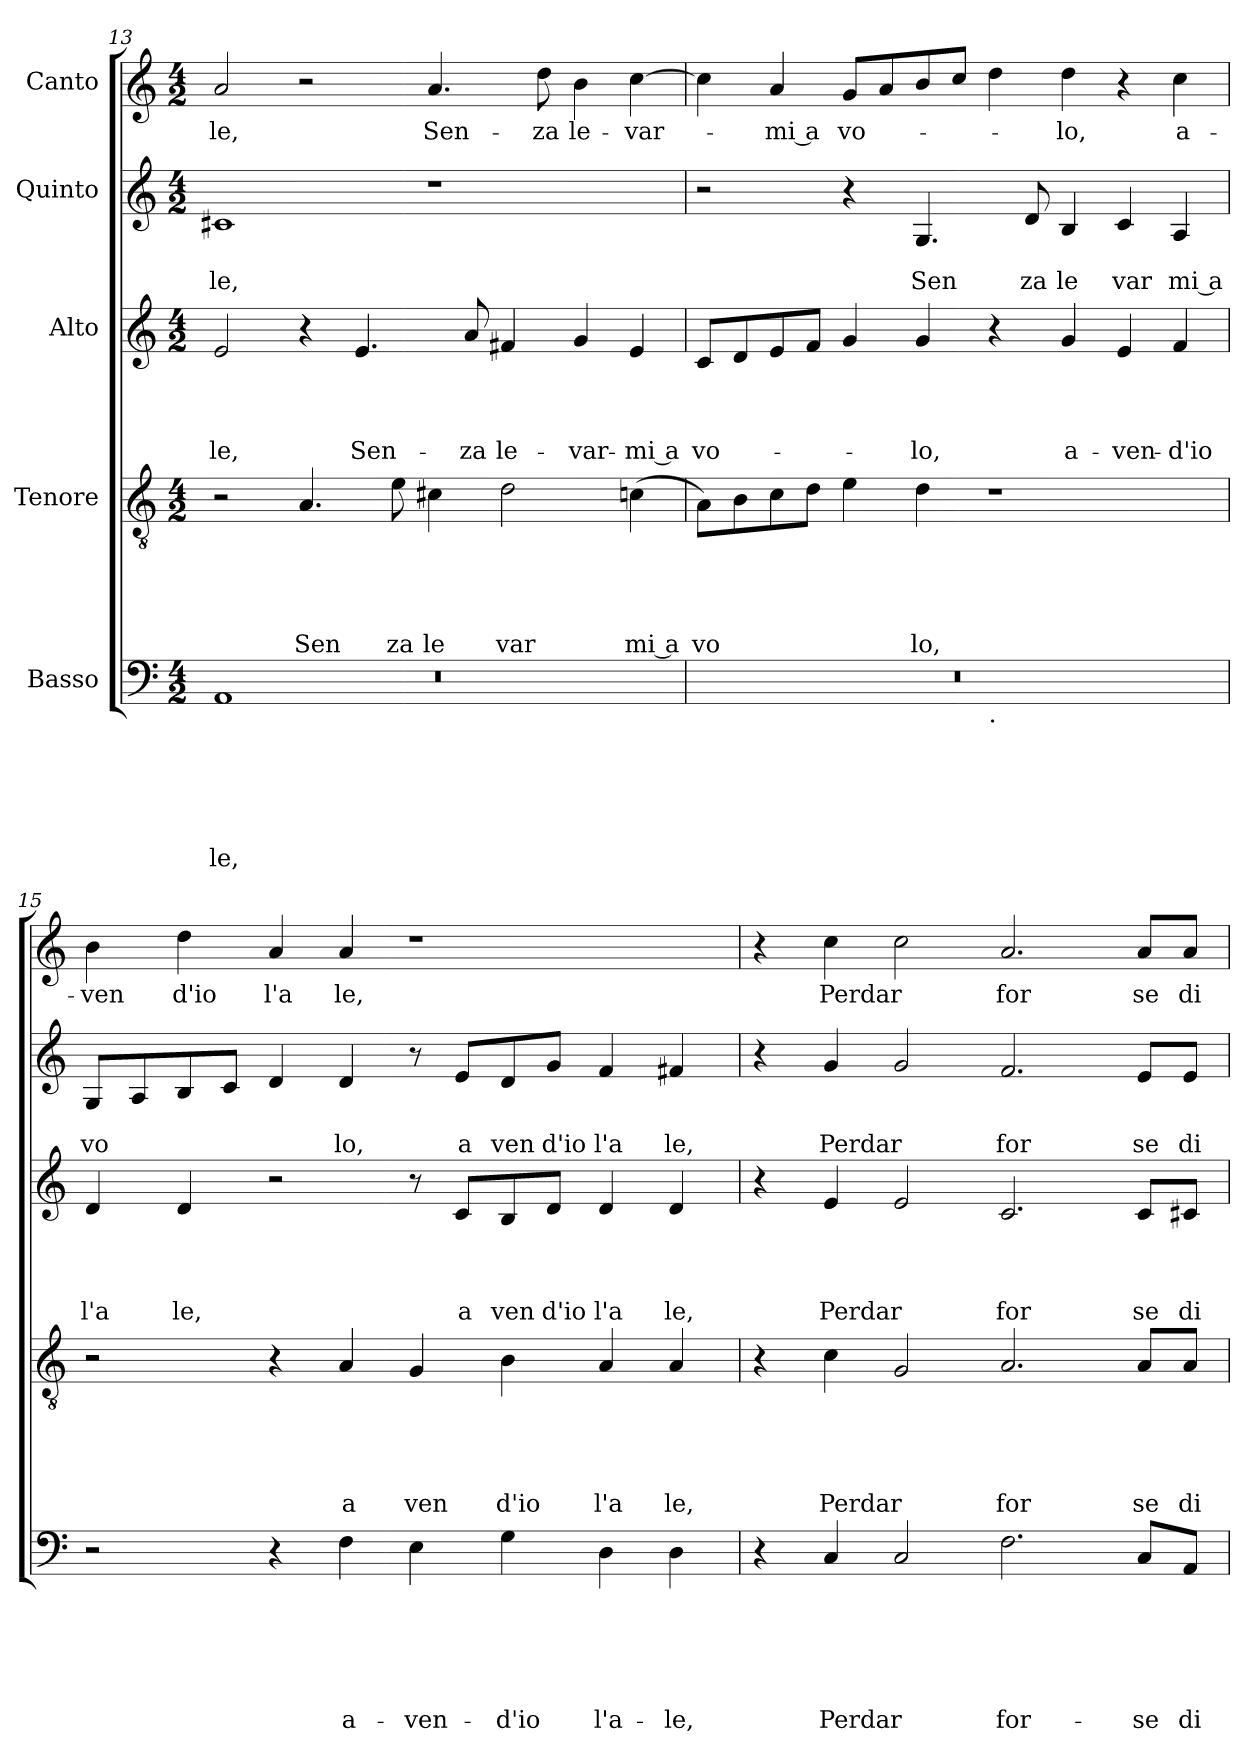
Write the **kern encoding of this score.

**kern	**text	**text	**text	**text	**text	**text	**kern	**text	**text	**text	**text	**text	**kern	**text	**text	**text	**text	**kern	**text	**text	**kern	**text
*part5	*part5	*part5	*part5	*part5	*part5	*part5	*part4	*part4	*part4	*part4	*part4	*part4	*part3	*part3	*part3	*part3	*part3	*part2	*part2	*part2	*part1	*part1
*staff5	*staff5	*staff5	*staff5	*staff5	*staff5	*staff5	*staff4	*staff4	*staff4	*staff4	*staff4	*staff4	*staff3	*staff3	*staff3	*staff3	*staff3	*staff2	*staff2	*staff2	*staff1	*staff1
*I"Basso	*	*	*	*	*	*	*I"Tenore	*	*	*	*	*	*I"Alto	*	*	*	*	*I"Quinto	*	*	*I"Canto	*
*clefF4	*	*	*	*	*	*	*clefGv2	*	*	*	*	*	*clefG2	*	*	*	*	*clefG2	*	*	*clefG2	*
*k[]	*	*	*	*	*	*	*k[]	*	*	*	*	*	*k[]	*	*	*	*	*k[]	*	*	*k[]	*
*C:	*	*	*	*	*	*	*C:	*	*	*	*	*	*C:	*	*	*	*	*C:	*	*	*C:	*
*M4/2	*	*	*	*	*	*	*M4/2	*	*	*	*	*	*M4/2	*	*	*	*	*M4/2	*	*	*M4/2	*
=13	=13	=13	=13	=13	=13	=13	=13	=13	=13	=13	=13	=13	=13	=13	=13	=13	=13	=13	=13	=13	=13	=13
*^	*	*	*	*	*	*	*	*	*	*	*	*	*	*	*	*	*	*	*	*	*	*
*	*^	*	*	*	*	*	*	*	*	*	*	*	*	*	*	*	*	*	*	*	*	*	*
!	!	!LO:N:vis=1	!	!	!	!	!	!LO:LY:b	!	!	!	!	!	!	!	!	!	!	!LO:LY:b	!	!	!LO:LY:b	!	!LO:LY:b
0ryy	1AA	0r	.	.	.	.	.	le,	2r	.	.	.	.	.	2e/	.	.	.	-le,	1c#X	.	le,	2a/	-le,
!	!	!	!	!	!	!	!	!	!	!	!	!	!	!LO:LY:b	!	!	!	!	!	!	!	!	!	!
.	.	.	.	.	.	.	.	.	4.A/	.	.	.	.	Sen	4r	.	.	.	.	.	.	.	2r	.
!	!	!	!	!	!	!	!	!	!	!	!	!	!	!	!	!	!	!	!LO:LY:b	!	!	!	!	!
.	.	.	.	.	.	.	.	.	.	.	.	.	.	.	4.e/	.	.	.	Sen-	.	.	.	.	.
!	!	!	!	!	!	!	!	!	!	!	!	!	!	!LO:LY:b	!	!	!	!	!	!	!	!	!	!
.	.	.	.	.	.	.	.	.	8e\	.	.	.	.	za	.	.	.	.	.	.	.	.	.	.
!	!	!	!	!	!	!	!	!	!	!	!	!	!	!LO:LY:b	!	!	!	!	!	!	!	!	!	!LO:LY:b
.	1ryy	.	.	.	.	.	.	.	4c#X\	.	.	.	.	le	.	.	.	.	.	1r	.	.	4.a/	Sen-
!	!	!	!	!	!	!	!	!	!	!	!	!	!	!	!	!	!	!	!LO:LY:b	!	!	!	!	!
.	.	.	.	.	.	.	.	.	.	.	.	.	.	.	8a/	.	.	.	-za	.	.	.	.	.
!	!	!	!	!	!	!	!	!	!	!	!	!	!	!LO:LY:b	!	!	!	!	!LO:LY:b	!	!	!	!	!
.	.	.	.	.	.	.	.	.	2d\	.	.	.	.	var	4f#X/	.	.	.	le-	.	.	.	.	.
!	!	!	!	!	!	!	!	!	!	!	!	!	!	!	!	!	!	!	!	!	!	!	!	!LO:LY:b
.	.	.	.	.	.	.	.	.	.	.	.	.	.	.	.	.	.	.	.	.	.	.	8dd\	-za
!	!	!	!	!	!	!	!	!	!	!	!	!	!	!	!	!	!	!	!LO:LY:b	!	!	!	!	!LO:LY:b
.	.	.	.	.	.	.	.	.	.	.	.	.	.	.	4g/	.	.	.	-var-	.	.	.	4b\	le-
!	!	!	!	!	!	!	!	!	!	!	!	!	!	!LO:LY:b:rj	!	!	!	!	!LO:LY:b:rj	!	!	!	!	!LO:LY:b
.	.	.	.	.	.	.	.	.	(<4cn\	.	.	.	.	mi a	4e/	.	.	.	-mi a	.	.	.	[>4cc\	-var-
*v	*v	*v	*	*	*	*	*	*	*	*	*	*	*	*	*	*	*	*	*	*	*	*	*	*
=14	=14	=14	=14	=14	=14	=14	=14	=14	=14	=14	=14	=14	=14	=14	=14	=14	=14	=14	=14	=14	=14	=14
!	!	!	!	!	!	!	!	!	!	!	!	!LO:LY:b	!	!	!	!	!LO:LY:b	!	!	!	!	!
*^	*	*	*	*	*	*	*	*	*	*	*	*	*	*	*	*	*	*	*	*	*	*
0r	1ryy	.	.	.	.	.	.	8A\L)	.	.	.	.	vo	8c/L	.	.	.	vo-	2r	.	.	4cc\]	.
.	.	.	.	.	.	.	.	8B\	.	.	.	.	.	8d/	.	.	.	.	.	.	.	.	.
!	!	!	!	!	!	!	!	!	!	!	!	!	!	!	!	!	!	!	!	!	!	!	!LO:LY:b:rj
.	.	.	.	.	.	.	.	8c\	.	.	.	.	.	8e/	.	.	.	.	.	.	.	4a/	-mi a
.	.	.	.	.	.	.	.	8d\J	.	.	.	.	.	8f/J	.	.	.	.	.	.	.	.	.
!	!	!	!	!	!	!	!	!	!	!	!	!	!	!	!	!	!	!	!	!	!	!	!LO:LY:b
.	.	.	.	.	.	.	.	4e\	.	.	.	.	.	4g/	.	.	.	.	4r	.	.	8g/L	vo-
.	.	.	.	.	.	.	.	.	.	.	.	.	.	.	.	.	.	.	.	.	.	8a/	.
!	!	!	!	!	!	!	!	!	!	!	!	!	!LO:LY:b	!	!	!	!	!LO:LY:b	!	!	!LO:LY:b	!	!
.	.	.	.	.	.	.	.	4d\	.	.	.	.	lo,	4g/	.	.	.	-lo,	4.G/	.	Sen	8b/	.
.	.	.	.	.	.	.	.	.	.	.	.	.	.	.	.	.	.	.	.	.	.	8cc/J	.
!	!LO:TX:b:t=.	!	!	!	!	!	!	!	!	!	!	!	!	!	!	!	!	!	!	!	!	!	!
.	1ryy	.	.	.	.	.	.	1r	.	.	.	.	.	4r	.	.	.	.	.	.	.	4dd\	.
!	!	!	!	!	!	!	!	!	!	!	!	!	!	!	!	!	!	!	!	!	!LO:LY:b	!	!
.	.	.	.	.	.	.	.	.	.	.	.	.	.	.	.	.	.	.	8d/	.	za	.	.
!	!	!	!	!	!	!	!	!	!	!	!	!	!	!	!	!	!	!LO:LY:b	!	!	!LO:LY:b	!	!LO:LY:b
.	.	.	.	.	.	.	.	.	.	.	.	.	.	4g/	.	.	.	a-	4B/	.	le	4dd\	-lo,
!	!	!	!	!	!	!	!	!	!	!	!	!	!	!	!	!	!	!LO:LY:b	!	!	!LO:LY:b	!	!
.	.	.	.	.	.	.	.	.	.	.	.	.	.	4e/	.	.	.	-ven-	4c/	.	var	4r	.
!	!	!	!	!	!	!	!	!	!	!	!	!	!	!	!	!	!	!LO:LY:b	!	!	!LO:LY:b:rj	!	!LO:LY:b
.	.	.	.	.	.	.	.	.	.	.	.	.	.	4f/	.	.	.	-d'io	4A/	.	mi a	4cc\	a-
!!LO:PB:g=z
=15	=15	=15	=15	=15	=15	=15	=15	=15	=15	=15	=15	=15	=15	=15	=15	=15	=15	=15	=15	=15	=15	=15	=15
!	!	!	!	!	!	!	!	!	!	!	!	!	!	!	!	!	!	!LO:LY:b	!	!	!LO:LY:b	!	!LO:LY:b
*v	*v	*	*	*	*	*	*	*	*	*	*	*	*	*	*	*	*	*	*	*	*	*	*
2r	.	.	.	.	.	.	2r	.	.	.	.	.	4d/	.	.	.	l'a	8G/L	.	vo	4b\	-ven
.	.	.	.	.	.	.	.	.	.	.	.	.	.	.	.	.	.	8A/	.	.	.	.
!	!	!	!	!	!	!	!	!	!	!	!	!	!	!	!	!	!LO:LY:b	!	!	!	!	!LO:LY:b
.	.	.	.	.	.	.	.	.	.	.	.	.	4d/	.	.	.	le,	8B/	.	.	4dd\	d'io
.	.	.	.	.	.	.	.	.	.	.	.	.	.	.	.	.	.	8c/J	.	.	.	.
!	!	!	!	!	!	!	!	!	!	!	!	!	!	!	!	!	!	!	!	!	!	!LO:LY:b
4r	.	.	.	.	.	.	4r	.	.	.	.	.	2r	.	.	.	.	4d/	.	.	4a/	l'a
!	!	!	!	!	!	!LO:LY:b	!	!	!	!	!	!LO:LY:b	!	!	!	!	!	!	!	!LO:LY:b	!	!LO:LY:b
4F\	.	.	.	.	.	a-	4A/	.	.	.	.	a	.	.	.	.	.	4d/	.	lo,	4a/	le,
!	!	!	!	!	!	!LO:LY:b	!	!	!	!	!	!LO:LY:b	!	!	!	!	!	!	!	!	!	!
4E\	.	.	.	.	.	-ven-	4G/	.	.	.	.	ven	8r	.	.	.	.	8r	.	.	1r	.
!	!	!	!	!	!	!	!	!	!	!	!	!	!	!	!	!	!LO:LY:b	!	!	!LO:LY:b	!	!
.	.	.	.	.	.	.	.	.	.	.	.	.	8c/L	.	.	.	a	8e/L	.	a	.	.
!	!	!	!	!	!	!LO:LY:b	!	!	!	!	!	!LO:LY:b	!	!	!	!	!LO:LY:b	!	!	!LO:LY:b	!	!
4G\	.	.	.	.	.	-d'io	4B\	.	.	.	.	d'io	8B/	.	.	.	ven	8d/	.	ven	.	.
!	!	!	!	!	!	!	!	!	!	!	!	!	!	!	!	!	!LO:LY:b	!	!	!LO:LY:b	!	!
.	.	.	.	.	.	.	.	.	.	.	.	.	8d/J	.	.	.	d'io	8g/J	.	d'io	.	.
!	!	!	!	!	!	!LO:LY:b	!	!	!	!	!	!LO:LY:b	!	!	!	!	!LO:LY:b	!	!	!LO:LY:b	!	!
4D\	.	.	.	.	.	l'a-	4A/	.	.	.	.	l'a	4d/	.	.	.	l'a	4f/	.	l'a	.	.
!	!	!	!	!	!	!LO:LY:b	!	!	!	!	!	!LO:LY:b	!	!	!	!	!LO:LY:b	!	!	!LO:LY:b	!	!
4D\	.	.	.	.	.	-le,	4A/	.	.	.	.	le,	4d/	.	.	.	le,	4f#X/	.	le,	.	.
=16	=16	=16	=16	=16	=16	=16	=16	=16	=16	=16	=16	=16	=16	=16	=16	=16	=16	=16	=16	=16	=16	=16
4r	.	.	.	.	.	.	4r	.	.	.	.	.	4r	.	.	.	.	4r	.	.	4r	.
!	!	!	!	!	!	!LO:LY:b	!	!	!	!	!	!LO:LY:b	!	!	!	!	!LO:LY:b	!	!	!LO:LY:b	!	!LO:LY:b
4C/	.	.	.	.	.	Perdar	4c\	.	.	.	.	Perdar	4e/	.	.	.	Perdar	4g/	.	Perdar	4cc\	Perdar
2C/	.	.	.	.	.	.	2G/	.	.	.	.	.	2e/	.	.	.	.	2g/	.	.	2cc\	.
!	!	!	!	!	!	!LO:LY:b	!	!	!	!	!	!LO:LY:b	!	!	!	!	!LO:LY:b	!	!	!LO:LY:b	!	!LO:LY:b
2.F\	.	.	.	.	.	for-	2.A/	.	.	.	.	for	2.c/	.	.	.	for	2.f/	.	for	2.a/	for
!	!	!	!	!	!	!LO:LY:b	!	!	!	!	!	!LO:LY:b	!	!	!	!	!LO:LY:b	!	!	!LO:LY:b	!	!LO:LY:b
8C/L	.	.	.	.	.	-se	8A/L	.	.	.	.	se	8c/L	.	.	.	se	8e/L	.	se	8a/L	se
!	!	!	!	!	!	!LO:LY:b	!	!	!	!	!	!LO:LY:b	!	!	!	!	!LO:LY:b	!	!	!LO:LY:b	!	!LO:LY:b
8AA/J	.	.	.	.	.	di	8A/J	.	.	.	.	di	8c#X/J	.	.	.	di	8e/J	.	di	8a/J	di
=	=	=	=	=	=	=	=	=	=	=	=	=	=	=	=	=	=	=	=	=	=	=
*-	*-	*-	*-	*-	*-	*-	*-	*-	*-	*-	*-	*-	*-	*-	*-	*-	*-	*-	*-	*-	*-	*-
